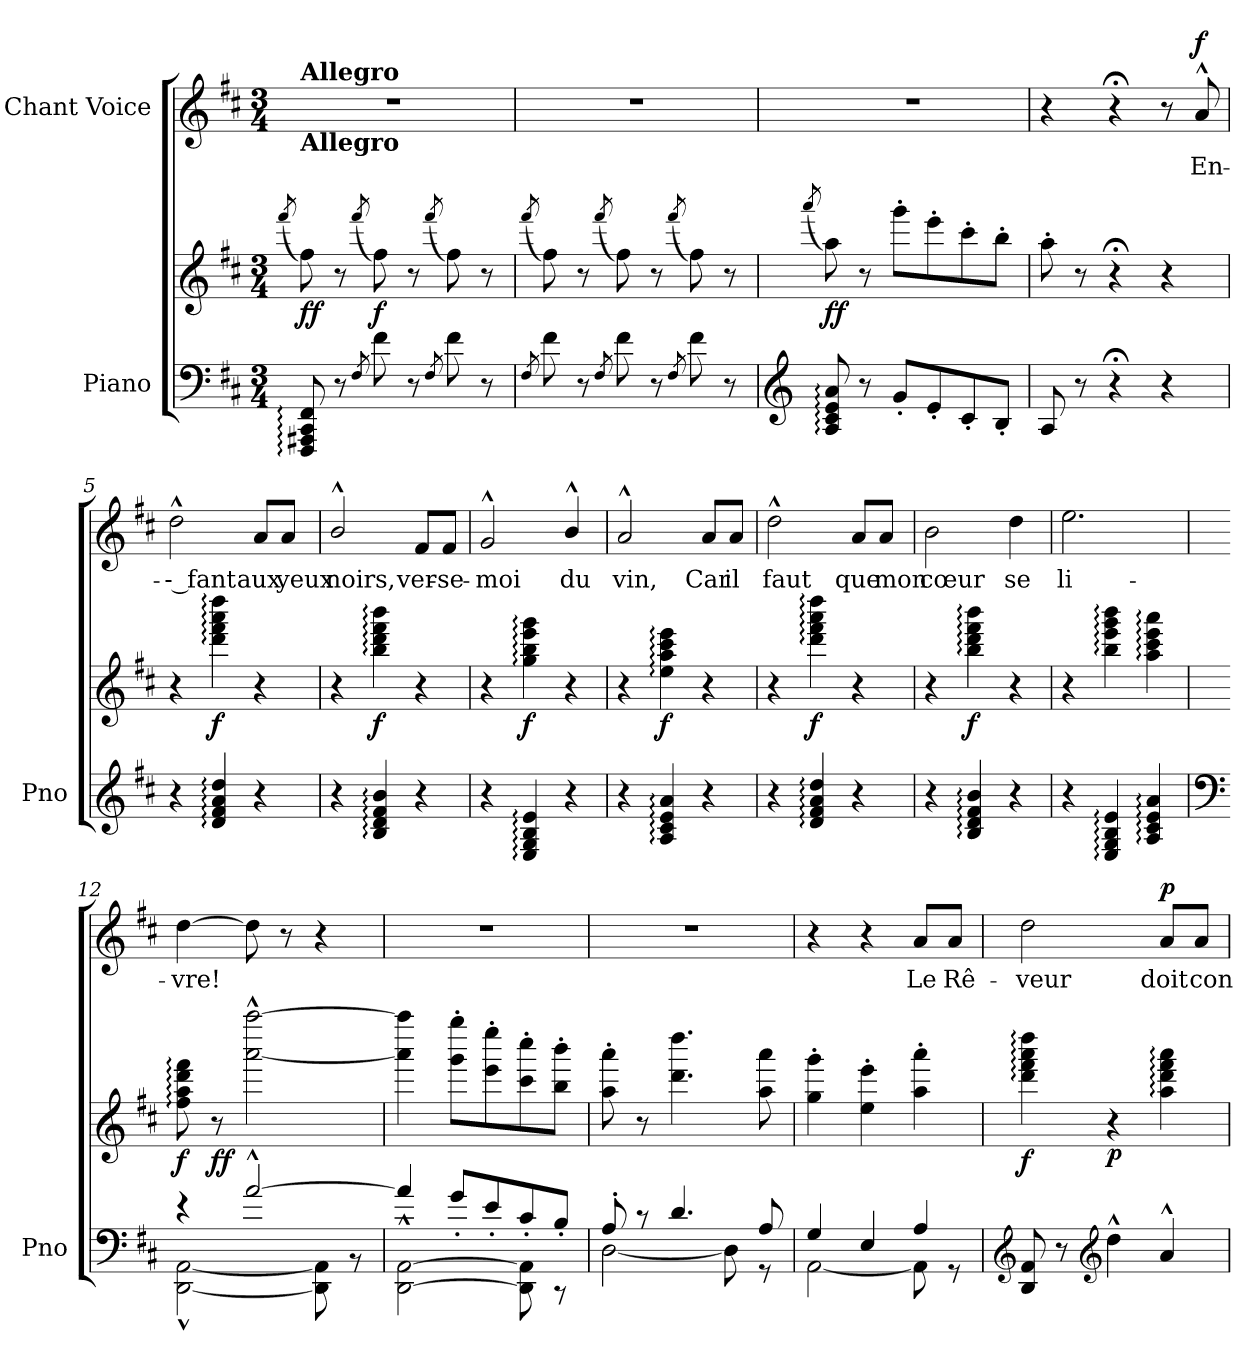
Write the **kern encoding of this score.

**kern	**kern	**dynam	**kern	**text	**dynam
*part2	*part2	*part2	*part1	*part1	*part1
*staff3	*staff2	*staff2/3	*staff1	*staff1	*staff1
*I"Piano	*	*	*I"Chant Voice	*	*
*I'Pno	*	*	*	*	*
*clefF4	*clefG2	*	*clefG2	*	*
*k[f#c#]	*k[f#c#]	*	*k[f#c#]	*	*
*M3/4	*M3/4	*	*M3/4	*	*
*MM168	*MM168	*	*MM168	*	*
=1	=1	=1	=1	=1	=1
.	(<8qfff#/	.	.	.	.
!	!	!	!LO:TX:a:B:t=Allegro	!	!
!	!	!	!LO:TX:b:B:t=Allegro	!	!
!	!	!LO:DY:b	!	!	!
8FFF#/: 8AAA#X/: 8CC#/: 8FF#/:	8ff#\)	ff	2.r	.	.
8r	8r	.	.	.	.
8qF#/	(<8qfff#/	.	.	.	.
!	!	!LO:DY:b	!	!	!
8f#\	8ff#\)	f	.	.	.
8r	8r	.	.	.	.
8qF#/	(<8qfff#/	.	.	.	.
8f#\	8ff#\)	.	.	.	.
8r	8r	.	.	.	.
=2	=2	=2	=2	=2	=2
8qF#/	(<8qfff#/	.	.	.	.
8f#\	8ff#\)	.	2.r	.	.
8r	8r	.	.	.	.
8qF#/	(<8qfff#/	.	.	.	.
8f#\	8ff#\)	.	.	.	.
8r	8r	.	.	.	.
8qF#/	(<8qfff#/	.	.	.	.
8f#\	8ff#\)	.	.	.	.
8r	8r	.	.	.	.
=3	=3	=3	=3	=3	=3
*clefG2	*	*	*	*	*
.	(<8qaaa/	.	.	.	.
!	!	!LO:DY:b	!	!	!
8A/: 8c#/: 8e/: 8a/:	8aa\)	ff	2.r	.	.
8r	8r	.	.	.	.
8g'/L	8ggg'\L	.	.	.	.
8e'/	8eee'\	.	.	.	.
8c#'/	8ccc#'\	.	.	.	.
8B'/J	8bb'\J	.	.	.	.
=4	=4	=4	=4	=4	=4
8A/	8aa'\	.	4r	.	.
8r	8r	.	.	.	.
4r;<	4r;<	.	4r;<	.	.
4r	4r	.	8r	.	.
!	!	!	!	!LO:LY:b	!LO:DY:a
.	.	.	8a^^/	En-	f
!!LO:LB:g=z
=5	=5	=5	=5	=5	=5
!	!	!	!	!LO:LY:b	!
4r	4r	.	2dd^^\	-- fant	.
!	!	!LO:DY:b	!	!	!
4d/: 4f#/: 4a/: 4dd/:	4ddd\: 4fff#\: 4aaa\: 4dddd\:	f	.	.	.
!	!	!	!	!LO:LY:b	!
4r	4r	.	8a/L	aux	.
!	!	!	!	!LO:LY:b	!
.	.	.	8a/J	yeux	.
=6	=6	=6	=6	=6	=6
!	!	!	!	!LO:LY:b	!
4r	4r	.	2b^^/	noirs,	.
!	!	!LO:DY:b	!	!	!
4B/: 4d/: 4f#/: 4b/:	4bb\: 4ddd\: 4fff#\: 4bbb\:	f	.	.	.
!	!	!	!	!LO:LY:b	!
4r	4r	.	8f#/L	ver-	.
!	!	!	!	!LO:LY:b	!
.	.	.	8f#/J	-se-	.
=7	=7	=7	=7	=7	=7
!	!	!	!	!LO:LY:b	!
4r	4r	.	2g^^/	-moi	.
!	!	!LO:DY:b	!	!	!
4E/: 4G/: 4B/: 4e/:	4gg\: 4bb\: 4eee\: 4ggg\:	f	.	.	.
!	!	!	!	!LO:LY:b	!
4r	4r	.	4b^^/	du	.
=8	=8	=8	=8	=8	=8
!	!	!	!	!LO:LY:b	!
4r	4r	.	2a^^/	vin,	.
!	!	!LO:DY:b	!	!	!
4A/: 4c#/: 4e/: 4a/:	4ee\: 4aa\: 4ccc#\: 4eee\:	f	.	.	.
!	!	!	!	!LO:LY:b	!
4r	4r	.	8a/L	Car	.
!	!	!	!	!LO:LY:b	!
.	.	.	8a/J	il	.
=9	=9	=9	=9	=9	=9
!	!	!	!	!LO:LY:b	!
4r	4r	.	2dd^^\	faut	.
!	!	!LO:DY:b	!	!	!
4d/: 4f#/: 4a/: 4dd/:	4ddd\: 4fff#\: 4aaa\: 4dddd\:	f	.	.	.
!	!	!	!	!LO:LY:b	!
4r	4r	.	8a/L	que	.
!	!	!	!	!LO:LY:b	!
.	.	.	8a/J	mon	.
=10	=10	=10	=10	=10	=10
!	!	!	!	!LO:LY:b	!
4r	4r	.	2b\	cœur	.
!	!	!LO:DY:b	!	!	!
4B/: 4d/: 4f#/: 4b/:	4bb\: 4ddd\: 4fff#\: 4bbb\:	f	.	.	.
!	!	!	!	!LO:LY:b	!
4r	4r	.	4dd\	se	.
!!LO:LB:g=z
=11	=11	=11	=11	=11	=11
!	!	!	!	!LO:LY:b	!
4r	4r	.	2.ee\	li-	.
4E/: 4G/: 4B/: 4e/:	4bb\: 4eee\: 4ggg\: 4bbb\:	.	.	.	.
4A/: 4c#/: 4e/: 4a/:	4aa\: 4ccc#\: 4eee\: 4aaa\:	.	.	.	.
=12	=12	=12	=12	=12	=12
*clefF4	*	*	*	*	*
*^	*	*	*	*	*
!	!	!	!LO:DY:b	!	!LO:LY:b	!
4r	[2DD\^^ [2AA\^^	8ff#\: 8aa\: 8ddd\: 8fff#\:	f	[4dd\	-vre!	.
!	!	!	!LO:DY:b	!	!	!
.	.	8r	ff	.	.	.
[2a^^/	.	[2aaa\^^ [2aaaa\^^	.	8dd\]	.	.
.	.	.	.	8r	.	.
.	8DD\] 8AA\]	.	.	4r	.	.
.	8r	.	.	.	.	.
=13	=13	=13	=13	=13	=13	=13
[2DD\^^ [2AA\^^	4a/]	4aaa\] 4aaaa\]	.	2.r	.	.
.	8g'/L	8ggg\' 8gggg\'L	.	.	.	.
.	8e'/	8eee\' 8eeee\'	.	.	.	.
8DD\] 8AA\]	8c#'/	8ccc#\' 8cccc#\'	.	.	.	.
8rCC	8B'/J	8bb\' 8bbb\'J	.	.	.	.
=14	=14	=14	=14	=14	=14	=14
8A'/	[2D\	8aa\' 8aaa\'	.	2.r	.	.
8r	.	8r	.	.	.	.
4.d/	.	4.ddd\ 4.dddd\	.	.	.	.
.	8D\]	.	.	.	.	.
8A/	8r	8aa\ 8aaa\	.	.	.	.
=15	=15	=15	=15	=15	=15	=15
4G/	[2AA\	4gg\' 4ggg\'	.	4r	.	.
4E/	.	4ee\' 4eee\'	.	4r	.	.
!	!	!	!	!	!LO:LY:b	!
4A/	8AA\]	4aa\' 4aaa\'	.	8a/L	Le	.
!	!	!	!	!	!LO:LY:b	!
.	8r	.	.	8a/J	Rê-	.
!!LO:PB:g=z
=16	=16	=16	=16	=16	=16	=16
!	!	!	!LO:DY:b	!	!LO:LY:b	!
*v	*v	*	*	*	*	*
8DD/ 8AA/	4ddd\: 4fff#\: 4aaa\: 4dddd\:	f	2dd\	- veur	.
8r	.	.	.	.	.
*clefG2	*	*	*	*	*
!	!	!LO:DY:b	!	!	!
4dd^^\	4r	p	.	.	.
!	!	!	!	!LO:LY:b	!LO:DY:a
4a^^/	4aa\: 4ddd\: 4fff#\: 4aaa\:	.	8a/L	doit	p
!	!	!	!	!LO:LY:b	!
.	.	.	8a/J	con-	.
=	=	=	=	=	=
*-	*-	*-	*-	*-	*-
